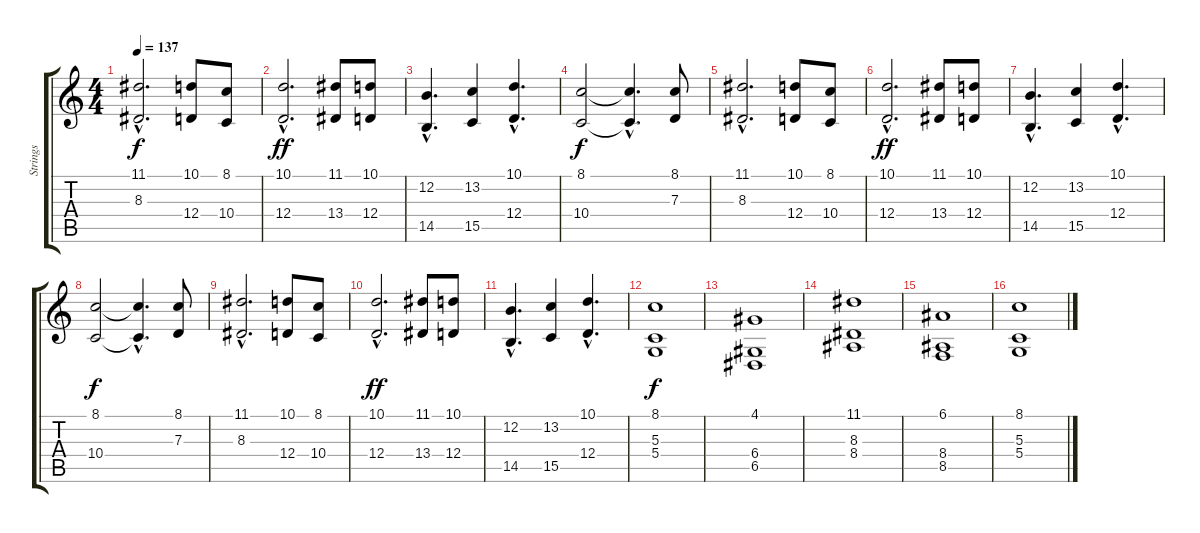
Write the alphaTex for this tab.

\track ("Strings" "Strings") {instrument stringensemble1}
\staff {score tabs}
\tuning (E4 B3 G3 D3 A2 E2) {hide}
\ts (4 4)
\tempo 137
\clef g2
\ks c
(11.1{hac} 8.3{hac}).2{d dy f} (10.1 12.4).8 (8.1 10.4).8 |
(10.1{hac} 12.4{hac}).2{d dy ff} (11.1 13.4).8 (10.1 12.4).8 |
(12.2{hac} 14.5{hac}).4{d} (13.2 15.5).4 (10.1{hac} 12.4{hac}).4{d} |
(8.1 10.4).2{dy f} (8.1{hac t} 10.4{hac t}).4{d} (8.1 7.3).8 |
(11.1{hac} 8.3{hac}).2{d} (10.1 12.4).8 (8.1 10.4).8 |
(10.1{hac} 12.4{hac}).2{d dy ff} (11.1 13.4).8 (10.1 12.4).8 |
(12.2{hac} 14.5{hac}).4{d} (13.2 15.5).4 (10.1{hac} 12.4{hac}).4{d} |
(8.1 10.4).2{dy f} (8.1{hac t} 10.4{hac t}).4{d} (8.1 7.3).8 |
(11.1{hac} 8.3{hac}).2{d} (10.1 12.4).8 (8.1 10.4).8 |
(10.1{hac} 12.4{hac}).2{d dy ff} (11.1 13.4).8 (10.1 12.4).8 |
(12.2{hac} 14.5{hac}).4{d} (13.2 15.5).4 (10.1{hac} 12.4{hac}).4{d} |
(8.1 5.3 5.4).1{dy f instrument stringensemble1} |
(4.1 6.4 6.5).1 |
(11.1 8.3 8.4).1 |
(6.1 8.4 8.5).1 |
(8.1 5.3 5.4).1
